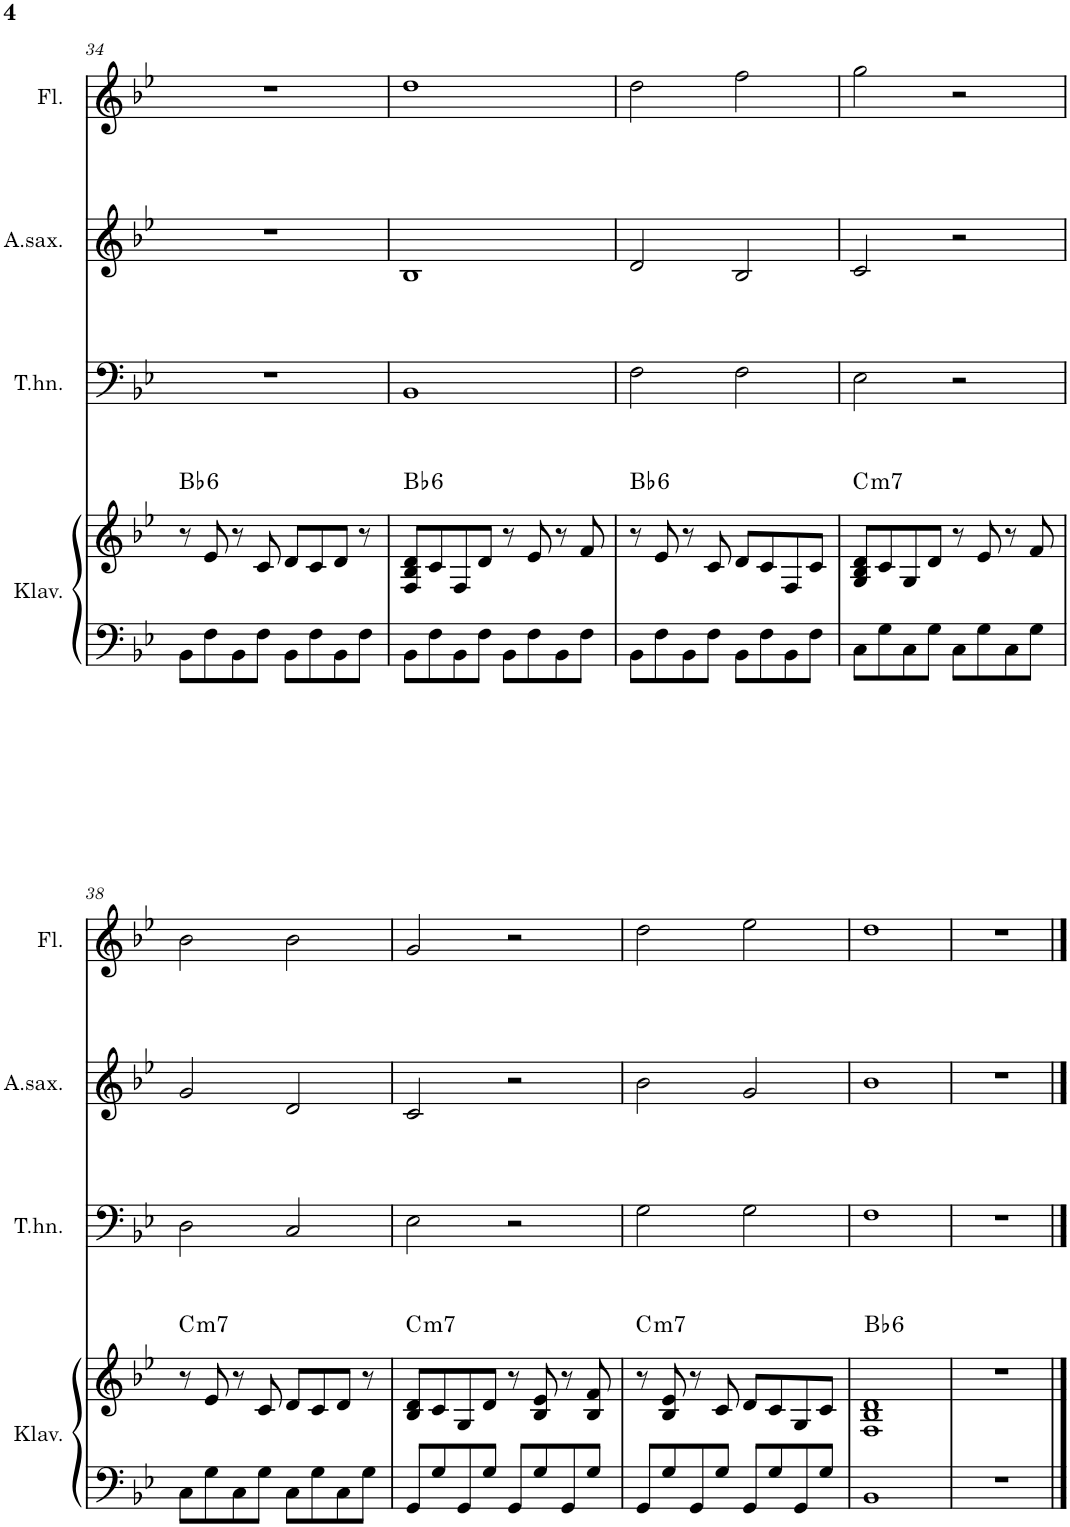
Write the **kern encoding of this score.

**kern	**kern	**harte	**kern	**kern	**kern
*part4	*part4	*part4	*part3	*part2	*part1
*staff5	*staff4	*	*staff3	*staff2	*staff1
*I"Klavier	*	*	*I"Tenorhorn	*I"Altsaxophon	*I"Flöte
*I'Klav.	*	*	*I'T.hn.	*I'A.sax.	*I'Fl.
!!LO:PB:g=z
*clefF4	*clefG2	*	*clefF4	*clefG2	*clefG2
*	*	*	*ITrd4c7	*ITrd5c9	*
*k[b-e-]	*k[b-e-]	*	*k[b-e-]	*k[b-e-]	*k[b-e-]
*M4/4	*M4/4	*	*M4/4	*M4/4	*M4/4
=34	=34	=34	=34	=34	=34
!	!	!LO:H:kt=6	!	!	!
8BB-\L	8r	Bb:maj6	1r	1r	1r
8F\	8e-/	.	.	.	.
8BB-\	8r	.	.	.	.
8F\J	8c/	.	.	.	.
8BB-\L	8d/L	.	.	.	.
8F\	8c/	.	.	.	.
8BB-\	8d/J	.	.	.	.
8F\J	8r	.	.	.	.
=35	=35	=35	=35	=35	=35
!	!	!LO:H:kt=6	!	!	!
8BB-\L	8F/ 8B-/ 8d/L	Bb:maj6	1BB-	1B-	1dd
8F\	8c/	.	.	.	.
8BB-\	8F/	.	.	.	.
8F\J	8d/J	.	.	.	.
8BB-\L	8r	.	.	.	.
8F\	8e-/	.	.	.	.
8BB-\	8r	.	.	.	.
8F\J	8f/	.	.	.	.
=36	=36	=36	=36	=36	=36
!	!	!LO:H:kt=6	!	!	!
8BB-\L	8r	Bb:maj6	2F\	2d/	2dd\
8F\	8e-/	.	.	.	.
8BB-\	8r	.	.	.	.
8F\J	8c/	.	.	.	.
8BB-\L	8d/L	.	2F\	2B-/	2ff\
8F\	8c/	.	.	.	.
8BB-\	8F/	.	.	.	.
8F\J	8c/J	.	.	.	.
=37	=37	=37	=37	=37	=37
!	!	!LO:H:kt=m7	!	!	!
8C\L	8G/ 8B-/ 8d/L	C:min7	2E-\	2c/	2gg\
8G\	8c/	.	.	.	.
8C\	8G/	.	.	.	.
8G\J	8d/J	.	.	.	.
8C\L	8r	.	2r	2r	2r
8G\	8e-/	.	.	.	.
8C\	8r	.	.	.	.
8G\J	8f/	.	.	.	.
!!LO:LB:g=z
=38	=38	=38	=38	=38	=38
!	!	!LO:H:kt=m7	!	!	!
8C\L	8r	C:min7	2D\	2g/	2b-\
8G\	8e-/	.	.	.	.
8C\	8r	.	.	.	.
8G\J	8c/	.	.	.	.
8C\L	8d/L	.	2C/	2d/	2b-\
8G\	8c/	.	.	.	.
8C\	8d/J	.	.	.	.
8G\J	8r	.	.	.	.
=39	=39	=39	=39	=39	=39
!	!	!LO:H:kt=m7	!	!	!
8GG/L	8B-/ 8d/L	C:min7	2E-\	2c/	2g/
8G/	8c/	.	.	.	.
8GG/	8G/	.	.	.	.
8G/J	8d/J	.	.	.	.
8GG/L	8r	.	2r	2r	2r
8G/	8B-/ 8e-/	.	.	.	.
8GG/	8r	.	.	.	.
8G/J	8B-/ 8f/	.	.	.	.
=40	=40	=40	=40	=40	=40
!	!	!LO:H:kt=m7	!	!	!
8GG/L	8r	C:min7	2G\	2b-\	2dd\
8G/	8B-/ 8e-/	.	.	.	.
8GG/	8r	.	.	.	.
8G/J	8c/	.	.	.	.
8GG/L	8d/L	.	2G\	2g/	2ee-\
8G/	8c/	.	.	.	.
8GG/	8G/	.	.	.	.
8G/J	8c/J	.	.	.	.
=41	=41	=41	=41	=41	=41
!	!	!LO:H:kt=6	!	!	!
1BB-	1F 1B- 1d	Bb:maj6	1F	1b-	1dd
=42	=42	=42	=42	=42	=42
1r	1r	.	1r	1r	1r
==	==	==	==	==	==
*-	*-	*-	*-	*-	*-
